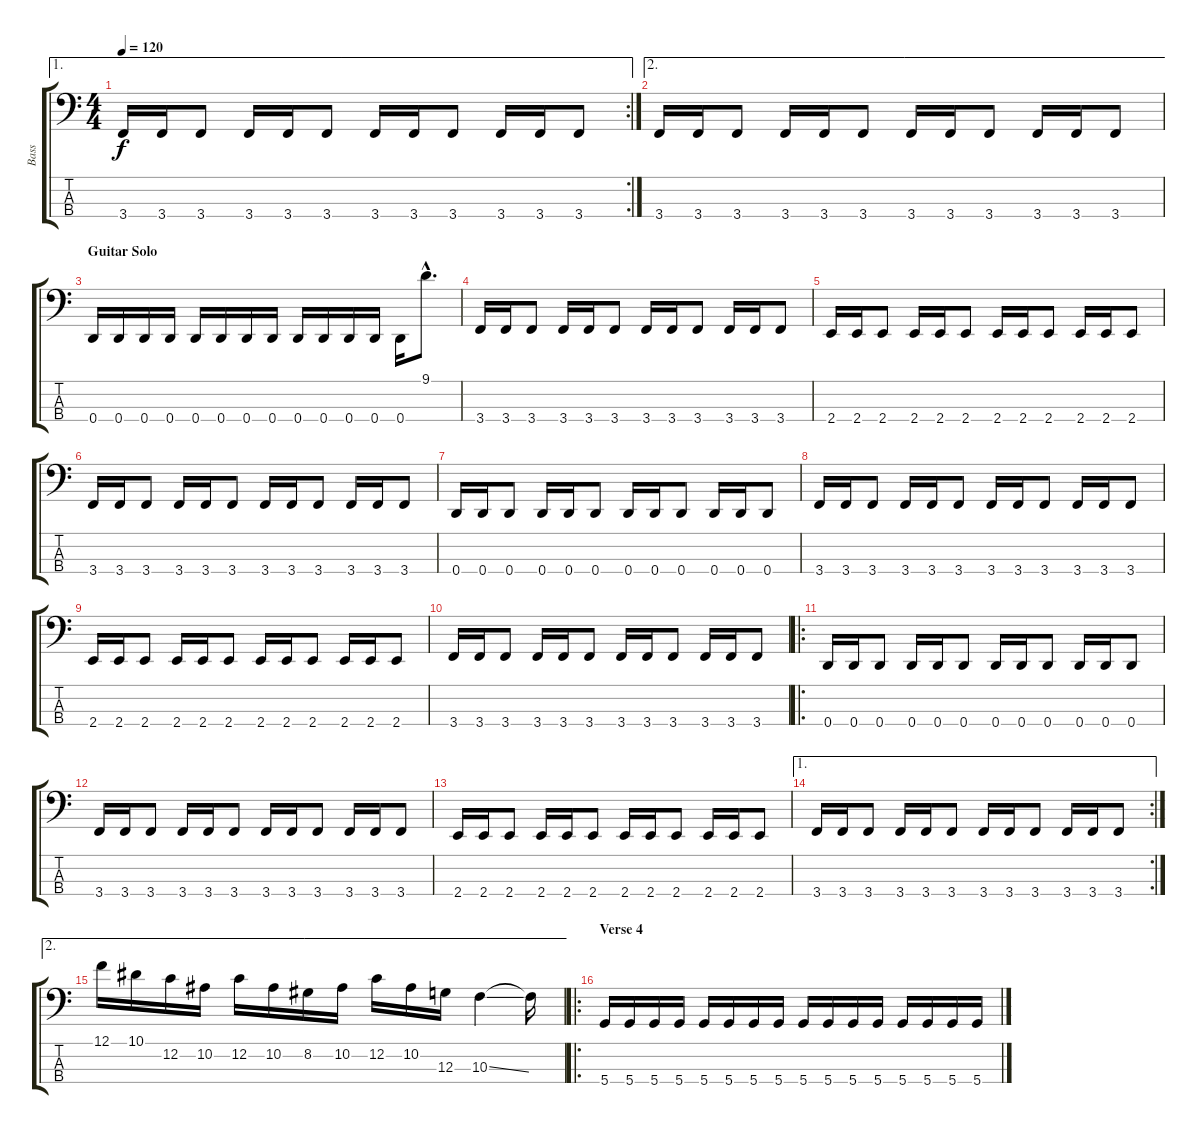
\track ("Bass" "Bass") {instrument electricbasspick}
\staff {score tabs}
\tuning (F2 C2 G1 D1) {hide}
\ae 1
\rc 2
\ts (4 4)
\tempo 120
\clef f4
\ks c
3.4.16{dy f} 3.4.16 3.4.8 3.4.16 3.4.16 3.4.8 3.4.16 3.4.16 3.4.8 3.4.16 3.4.16 3.4.8 |
\ae 2
3.4.16 3.4.16 3.4.8 3.4.16 3.4.16 3.4.8 3.4.16 3.4.16 3.4.8 3.4.16 3.4.16 3.4.8 |
\section ("" "Guitar Solo")
0.4.16 0.4.16 0.4.16 0.4.16 0.4.16 0.4.16 0.4.16 0.4.16 0.4.16 0.4.16 0.4.16 0.4.16 0.4.16 9.1{hac}.8{d} |
3.4.16 3.4.16 3.4.8 3.4.16 3.4.16 3.4.8 3.4.16 3.4.16 3.4.8 3.4.16 3.4.16 3.4.8 |
2.4.16 2.4.16 2.4.8 2.4.16 2.4.16 2.4.8 2.4.16 2.4.16 2.4.8 2.4.16 2.4.16 2.4.8 |
3.4.16 3.4.16 3.4.8 3.4.16 3.4.16 3.4.8 3.4.16 3.4.16 3.4.8 3.4.16 3.4.16 3.4.8 |
0.4.16 0.4.16 0.4.8 0.4.16 0.4.16 0.4.8 0.4.16 0.4.16 0.4.8 0.4.16 0.4.16 0.4.8 |
3.4.16 3.4.16 3.4.8 3.4.16 3.4.16 3.4.8 3.4.16 3.4.16 3.4.8 3.4.16 3.4.16 3.4.8 |
2.4.16 2.4.16 2.4.8 2.4.16 2.4.16 2.4.8 2.4.16 2.4.16 2.4.8 2.4.16 2.4.16 2.4.8 |
3.4.16 3.4.16 3.4.8 3.4.16 3.4.16 3.4.8 3.4.16 3.4.16 3.4.8 3.4.16 3.4.16 3.4.8 |
\ro
0.4.16 0.4.16 0.4.8 0.4.16 0.4.16 0.4.8 0.4.16 0.4.16 0.4.8 0.4.16 0.4.16 0.4.8 |
3.4.16 3.4.16 3.4.8 3.4.16 3.4.16 3.4.8 3.4.16 3.4.16 3.4.8 3.4.16 3.4.16 3.4.8 |
2.4.16 2.4.16 2.4.8 2.4.16 2.4.16 2.4.8 2.4.16 2.4.16 2.4.8 2.4.16 2.4.16 2.4.8 |
\ae 1
\rc 2
3.4.16 3.4.16 3.4.8 3.4.16 3.4.16 3.4.8 3.4.16 3.4.16 3.4.8 3.4.16 3.4.16 3.4.8 |
\ae 2
12.1.16 10.1.16 12.2.16 10.2.16 12.2.16 10.2.16 8.2.16 10.2.16 12.2.16 10.2.16 12.3.16 10.3{ss}.4 10.3{t}.16 |
\ro
\section ("" "Verse 4")
5.4.16 5.4.16 5.4.16 5.4.16 5.4.16 5.4.16 5.4.16 5.4.16 5.4.16 5.4.16 5.4.16 5.4.16 5.4.16 5.4.16 5.4.16 5.4.16
